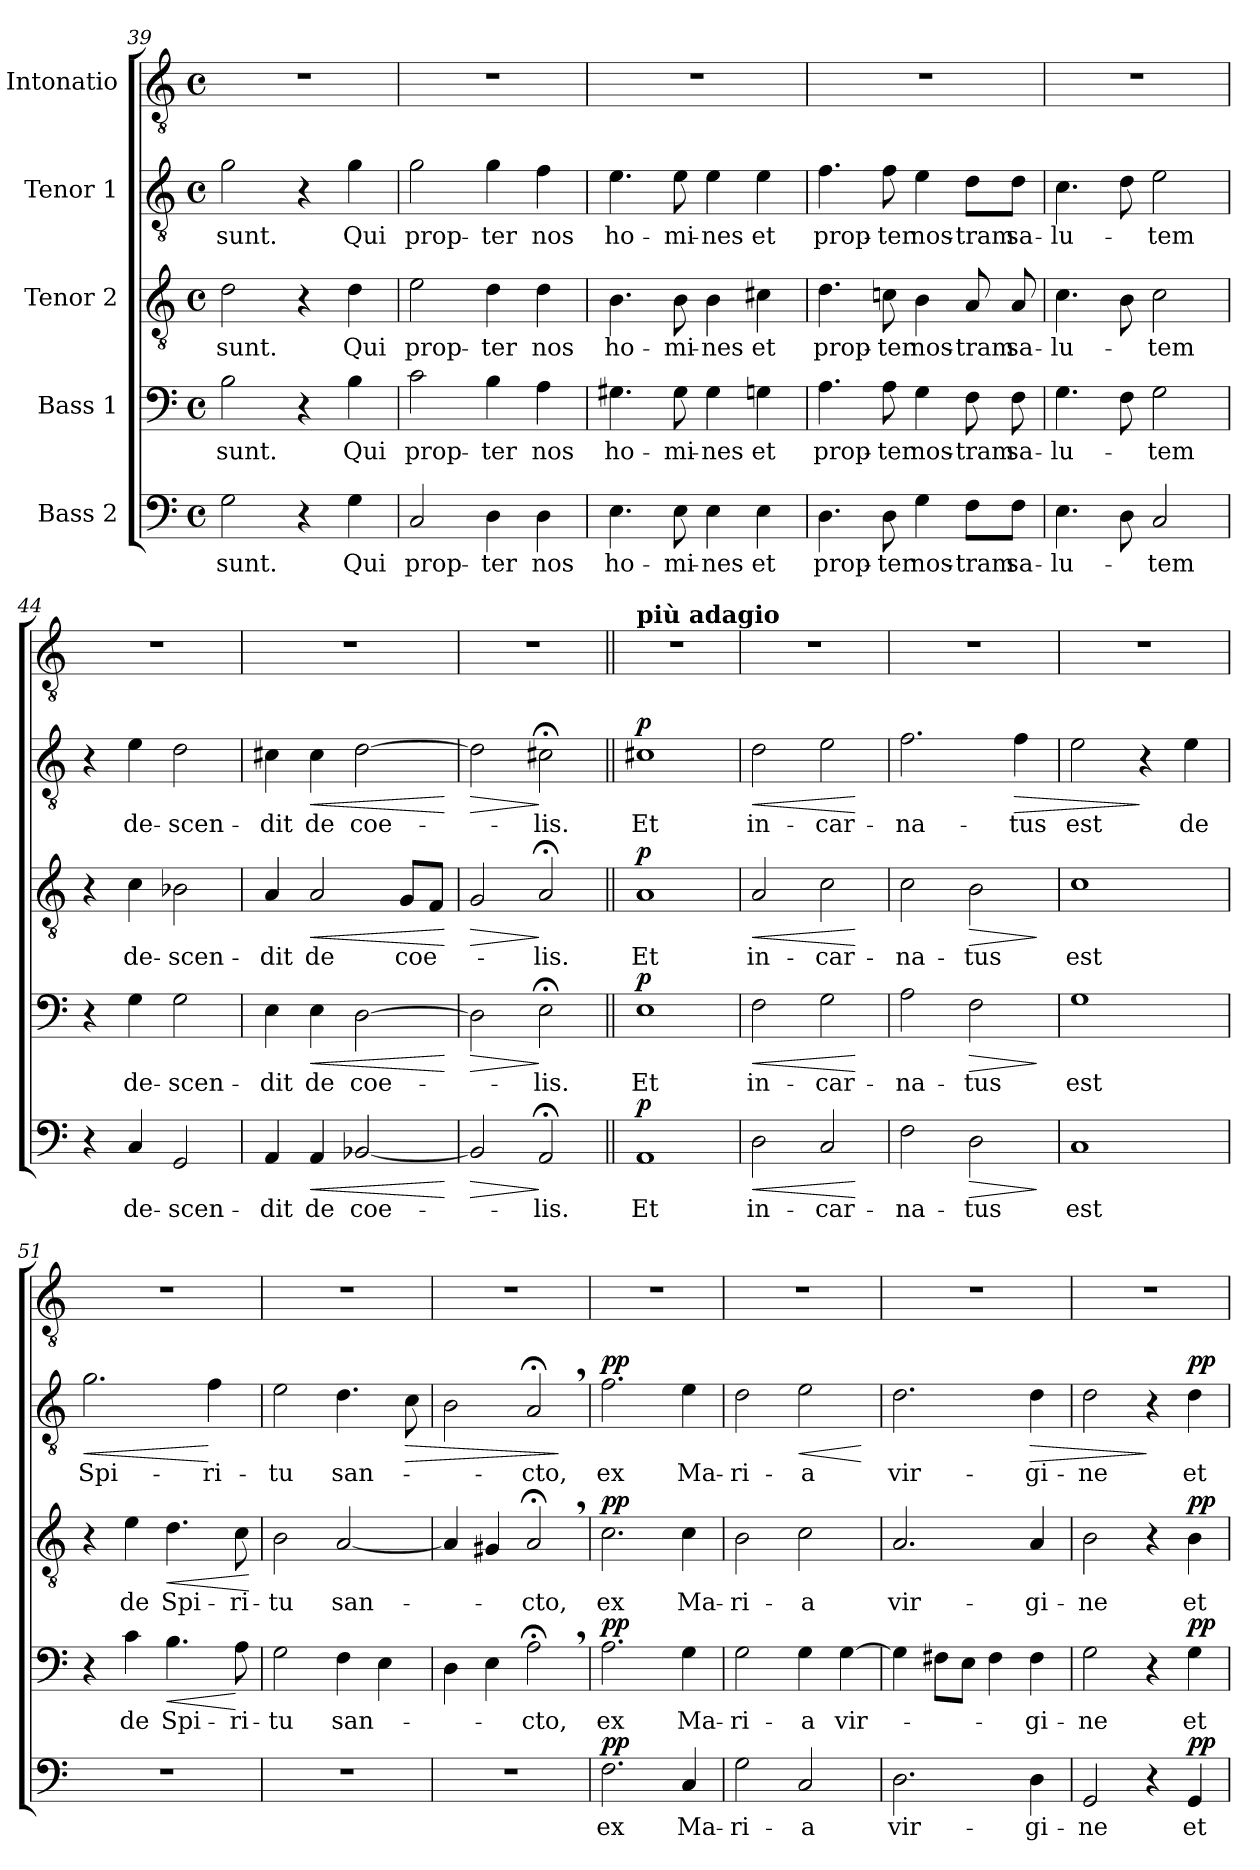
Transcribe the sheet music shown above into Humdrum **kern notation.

**kern	**text	**dynam	**kern	**text	**dynam	**kern	**text	**dynam	**kern	**text	**dynam	**kern
*part5	*part5	*part5	*part4	*part4	*part4	*part3	*part3	*part3	*part2	*part2	*part2	*part1
*staff5	*staff5	*staff5	*staff4	*staff4	*staff4	*staff3	*staff3	*staff3	*staff2	*staff2	*staff2	*staff1
*I"Bass 2	*	*	*I"Bass 1	*	*	*I"Tenor 2	*	*	*I"Tenor 1	*	*	*I"Intonatio
*clefF4	*	*	*clefF4	*	*	*clefGv2	*	*	*clefGv2	*	*	*clefGv2
*k[]	*	*	*k[]	*	*	*k[]	*	*	*k[]	*	*	*k[]
*C:	*	*	*C:	*	*	*C:	*	*	*C:	*	*	*C:
*M4/4	*	*	*M4/4	*	*	*M4/4	*	*	*M4/4	*	*	*M4/4
*met(c)	*	*	*met(c)	*	*	*met(c)	*	*	*met(c)	*	*	*met(c)
=39	=39	=39	=39	=39	=39	=39	=39	=39	=39	=39	=39	=39
!	!LO:LY:b	!	!	!LO:LY:b	!	!	!LO:LY:b	!	!	!LO:LY:b	!	!
2G\	sunt.	.	2B\	sunt.	.	2d\	sunt.	.	2g\	sunt.	.	1r
4r	.	.	4r	.	.	4r	.	.	4r	.	.	.
!	!LO:LY:b	!	!	!LO:LY:b	!	!	!LO:LY:b	!	!	!LO:LY:b	!	!
4G\	Qui	.	4B\	Qui	.	4d\	Qui	.	4g\	Qui	.	.
=40	=40	=40	=40	=40	=40	=40	=40	=40	=40	=40	=40	=40
!	!LO:LY:b	!	!	!LO:LY:b	!	!	!LO:LY:b	!	!	!LO:LY:b	!	!
2C/	prop-	.	2c\	prop-	.	2e\	prop-	.	2g\	prop-	.	1r
!	!LO:LY:b	!	!	!LO:LY:b	!	!	!LO:LY:b	!	!	!LO:LY:b	!	!
4D\	-ter	.	4B\	-ter	.	4d\	-ter	.	4g\	-ter	.	.
!	!LO:LY:b	!	!	!LO:LY:b	!	!	!LO:LY:b	!	!	!LO:LY:b	!	!
4D\	nos	.	4A\	nos	.	4d\	nos	.	4f\	nos	.	.
!!LO:LB:g=z
=41	=41	=41	=41	=41	=41	=41	=41	=41	=41	=41	=41	=41
!	!LO:LY:b	!	!	!LO:LY:b	!	!	!LO:LY:b	!	!	!LO:LY:b	!	!
4.E\	ho-	.	4.G#X\	ho-	.	4.B\	ho-	.	4.e\	ho-	.	1r
!	!LO:LY:b	!	!	!LO:LY:b	!	!	!LO:LY:b	!	!	!LO:LY:b	!	!
8E\	-mi-	.	8G#\	-mi-	.	8B\	-mi-	.	8e\	-mi-	.	.
!	!LO:LY:b	!	!	!LO:LY:b	!	!	!LO:LY:b	!	!	!LO:LY:b	!	!
4E\	-nes	.	4G#\	-nes	.	4B\	-nes	.	4e\	-nes	.	.
!	!LO:LY:b	!	!	!LO:LY:b	!	!	!LO:LY:b	!	!	!LO:LY:b	!	!
4E\	et	.	4Gn\	et	.	4c#X\	et	.	4e\	et	.	.
=42	=42	=42	=42	=42	=42	=42	=42	=42	=42	=42	=42	=42
!	!LO:LY:b	!	!	!LO:LY:b	!	!	!LO:LY:b	!	!	!LO:LY:b	!	!
4.D\	prop-	.	4.A\	prop-	.	4.d\	prop-	.	4.f\	prop-	.	1r
!	!LO:LY:b	!	!	!LO:LY:b	!	!	!LO:LY:b	!	!	!LO:LY:b	!	!
8D\	-ter	.	8A\	-ter	.	8cn\	-ter	.	8f\	-ter	.	.
!	!LO:LY:b	!	!	!LO:LY:b	!	!	!LO:LY:b	!	!	!LO:LY:b	!	!
4G\	nos-	.	4G\	nos-	.	4B\	nos-	.	4e\	nos-	.	.
!	!LO:LY:b	!	!	!LO:LY:b	!	!	!LO:LY:b	!	!	!LO:LY:b	!	!
8F\L	-tram	.	8F\	-tram	.	8A/	-tram	.	8d\L	-tram	.	.
!	!LO:LY:b	!	!	!LO:LY:b	!	!	!LO:LY:b	!	!	!LO:LY:b	!	!
8F\J	sa-	.	8F\	sa-	.	8A/	sa-	.	8d\J	sa-	.	.
=43	=43	=43	=43	=43	=43	=43	=43	=43	=43	=43	=43	=43
!	!LO:LY:b	!	!	!LO:LY:b	!	!	!LO:LY:b	!	!	!LO:LY:b	!	!
4.E\	-lu-	.	4.G\	-lu-	.	4.c\	-lu-	.	4.c\	-lu-	.	1r
8D\	.	.	8F\	.	.	8B\	.	.	8d\	.	.	.
!	!LO:LY:b	!	!	!LO:LY:b	!	!	!LO:LY:b	!	!	!LO:LY:b	!	!
2C/	-tem	.	2G\	-tem	.	2c\	-tem	.	2e\	-tem	.	.
=44	=44	=44	=44	=44	=44	=44	=44	=44	=44	=44	=44	=44
4r	.	.	4r	.	.	4r	.	.	4r	.	.	1r
!	!LO:LY:b	!	!	!LO:LY:b	!	!	!LO:LY:b	!	!	!LO:LY:b	!	!
4C/	de-	.	4G\	de-	.	4c\	de-	.	4e\	de-	.	.
!	!LO:LY:b	!	!	!LO:LY:b	!	!	!LO:LY:b	!	!	!LO:LY:b	!	!
2GG/	-scen-	.	2G\	-scen-	.	2B-X\	-scen-	.	2d\	-scen-	.	.
=45	=45	=45	=45	=45	=45	=45	=45	=45	=45	=45	=45	=45
!	!LO:LY:b	!	!	!LO:LY:b	!	!	!LO:LY:b	!	!	!LO:LY:b	!	!
4AA/	-dit	.	4E\	-dit	.	4A/	-dit	.	4c#X\	-dit	.	1r
!	!LO:LY:b	!LO:HP:b	!	!LO:LY:b	!LO:HP:b	!	!LO:LY:b	!LO:HP:b	!	!LO:LY:b	!LO:HP:b	!
4AA/	de	<	4E\	de	<	2A/	de	<	4c#\	de	<	.
!	!LO:LY:b	!	!	!LO:LY:b	!	!	!	!	!	!LO:LY:b	!	!
[2BB-X/	coe-	.	[2D\	coe-	.	.	.	.	[2d\	coe-	.	.
!	!	!	!	!	!	!	!LO:LY:b	!	!	!	!	!
.	.	.	.	.	.	8G/L	coe-	.	.	.	.	.
.	.	.	.	.	.	8F/J	.	.	.	.	.	.
.	.	[	.	.	[	.	.	[	.	.	[	.
=46	=46	=46	=46	=46	=46	=46	=46	=46	=46	=46	=46	=46
!	!	!LO:HP:b	!	!	!LO:HP:b	!	!	!LO:HP:b	!	!	!LO:HP:b	!
2BB-/]	.	>	2D\]	.	>	2G/	.	>	2d\]	.	>	1r
!	!LO:LY:b	!	!	!LO:LY:b	!	!	!LO:LY:b	!	!	!LO:LY:b	!	!
2AA;/	-lis.	]	2E;<\	-lis.	]	2A;/	-lis.	]	2c#X;<\	-lis.	]	.
!!LO:LB:g=z
=47||	=47||	=47||	=47||	=47||	=47||	=47||	=47||	=47||	=47||	=47||	=47||	=47||
!	!	!	!	!	!	!	!	!	!	!	!	!LO:TX:a:B:t=più adagio
!	!LO:LY:b	!LO:DY:a	!	!LO:LY:b	!LO:DY:a	!	!LO:LY:b	!LO:DY:a	!	!LO:LY:b	!LO:DY:a	!
1AA	Et	p	1E	Et	p	1A	Et	p	1c#X	Et	p	1r
=48	=48	=48	=48	=48	=48	=48	=48	=48	=48	=48	=48	=48
!	!LO:LY:b	!LO:HP:b	!	!LO:LY:b	!LO:HP:b	!	!LO:LY:b	!LO:HP:b	!	!LO:LY:b	!LO:HP:b	!
2D\	in-	<	2F\	in-	<	2A/	in-	<	2d\	in-	<	1r
!	!LO:LY:b	!	!	!LO:LY:b	!	!	!LO:LY:b	!	!	!LO:LY:b	!	!
2C/	-car-	.	2G\	-car-	.	2c\	-car-	.	2e\	-car-	.	.
.	.	[	.	.	[	.	.	[	.	.	[	.
=49	=49	=49	=49	=49	=49	=49	=49	=49	=49	=49	=49	=49
!	!LO:LY:b	!	!	!LO:LY:b	!	!	!LO:LY:b	!	!	!LO:LY:b	!	!
2F\	-na-	.	2A\	-na-	.	2c\	-na-	.	2.f\	-na-	.	1r
!	!LO:LY:b	!LO:HP:b	!	!LO:LY:b	!LO:HP:b	!	!LO:LY:b	!LO:HP:b	!	!	!	!
2D\	-tus	>	2F\	-tus	>	2B\	-tus	>	.	.	.	.
!	!	!	!	!	!	!	!	!	!	!LO:LY:b	!LO:HP:b	!
.	.	.	.	.	.	.	.	.	4f\	-tus	>	.
.	.	]	.	.	]	.	.	]	.	.	.	.
=50	=50	=50	=50	=50	=50	=50	=50	=50	=50	=50	=50	=50
!	!LO:LY:b	!	!	!LO:LY:b	!	!	!LO:LY:b	!	!	!LO:LY:b	!	!
1C	est	.	1G	est	.	1c	est	.	2e\	est	.	1r
.	.	.	.	.	.	.	.	.	4r	.	]	.
!	!	!	!	!	!	!	!	!	!	!LO:LY:b	!	!
.	.	.	.	.	.	.	.	.	4e\	de	.	.
=51	=51	=51	=51	=51	=51	=51	=51	=51	=51	=51	=51	=51
!	!	!	!	!	!	!	!	!	!	!LO:LY:b	!LO:HP:b	!
1r	.	.	4r	.	.	4r	.	.	2.g\	Spi-	<	1r
!	!	!	!	!LO:LY:b	!	!	!LO:LY:b	!	!	!	!	!
.	.	.	4c\	de	.	4e\	de	.	.	.	.	.
!	!	!	!	!LO:LY:b	!LO:HP:b	!	!LO:LY:b	!LO:HP:b	!	!	!	!
.	.	.	4.B\	Spi-	<	4.d\	Spi-	<	.	.	.	.
!	!	!	!	!	!	!	!	!	!	!LO:LY:b	!	!
.	.	.	.	.	.	.	.	.	4f\	-ri-	[	.
!	!	!	!	!LO:LY:b	!	!	!LO:LY:b	!	!	!	!	!
.	.	.	8A\	-ri-	[	8c\	-ri-	.	.	.	.	.
.	.	.	.	.	.	.	.	[	.	.	.	.
=52	=52	=52	=52	=52	=52	=52	=52	=52	=52	=52	=52	=52
!	!	!	!	!LO:LY:b	!	!	!LO:LY:b	!	!	!LO:LY:b	!	!
1r	.	.	2G\	-tu	.	2B\	-tu	.	2e\	-tu	.	1r
!	!	!	!	!LO:LY:b	!	!	!LO:LY:b	!	!	!LO:LY:b	!	!
.	.	.	4F\	san-	.	[2A/	san-	.	4.d\	san-	.	.
.	.	.	4E\	.	.	.	.	.	.	.	.	.
!	!	!	!	!	!	!	!	!	!	!	!LO:HP:b	!
.	.	.	.	.	.	.	.	.	8c\	.	>	.
=53	=53	=53	=53	=53	=53	=53	=53	=53	=53	=53	=53	=53
1r	.	.	4D\	.	.	4A/]	.	.	2B\	.	.	1r
.	.	.	4E\	.	.	4G#X/	.	.	.	.	.	.
!	!	!	!	!LO:LY:b	!	!	!LO:LY:b	!	!	!LO:LY:b	!	!
.	.	.	2A;<,>\	-cto,	.	2A;,>/	-cto,	.	2A;,>/	-cto,	.	.
.	.	.	.	.	.	.	.	.	.	.	]	.
=54	=54	=54	=54	=54	=54	=54	=54	=54	=54	=54	=54	=54
!	!LO:LY:b	!LO:DY:a	!	!LO:LY:b	!LO:DY:a	!	!LO:LY:b	!LO:DY:a	!	!LO:LY:b	!LO:DY:a	!
2.F\	ex	pp	2.A\	ex	pp	2.c\	ex	pp	2.f\	ex	pp	1r
!	!LO:LY:b	!	!	!LO:LY:b	!	!	!LO:LY:b	!	!	!LO:LY:b	!	!
4C/	Ma-	.	4G\	Ma-	.	4c\	Ma-	.	4e\	Ma-	.	.
!!LO:PB:g=z
=55	=55	=55	=55	=55	=55	=55	=55	=55	=55	=55	=55	=55
!	!LO:LY:b	!	!	!LO:LY:b	!	!	!LO:LY:b	!	!	!LO:LY:b	!	!
2G\	-ri-	.	2G\	-ri-	.	2B\	-ri-	.	2d\	-ri-	.	1r
!	!LO:LY:b	!	!	!LO:LY:b	!	!	!LO:LY:b	!	!	!LO:LY:b	!LO:HP:b	!
2C/	-a	.	4G\	-a	.	2c\	-a	.	2e\	-a	<	.
!	!	!	!	!LO:LY:b	!	!	!	!	!	!	!	!
.	.	.	[4G\	vir-	.	.	.	.	.	.	.	.
.	.	.	.	.	.	.	.	.	.	.	[	.
=56	=56	=56	=56	=56	=56	=56	=56	=56	=56	=56	=56	=56
!	!LO:LY:b	!	!	!	!	!	!LO:LY:b	!	!	!LO:LY:b	!	!
2.D\	vir-	.	4G\]	.	.	2.A/	vir-	.	2.d\	vir-	.	1r
.	.	.	8F#X\L	.	.	.	.	.	.	.	.	.
.	.	.	8E\J	.	.	.	.	.	.	.	.	.
.	.	.	4F#\	.	.	.	.	.	.	.	.	.
!	!LO:LY:b	!	!	!LO:LY:b	!	!	!LO:LY:b	!	!	!LO:LY:b	!LO:HP:b	!
4D\	-gi-	.	4F#\	-gi-	.	4A/	-gi-	.	4d\	-gi-	>	.
=57	=57	=57	=57	=57	=57	=57	=57	=57	=57	=57	=57	=57
!	!LO:LY:b	!	!	!LO:LY:b	!	!	!LO:LY:b	!	!	!LO:LY:b	!	!
2GG/	-ne	.	2G\	-ne	.	2B\	-ne	.	2d\	-ne	.	1r
4r	.	.	4r	.	.	4r	.	.	4r	.	]	.
!	!LO:LY:b	!LO:DY:a	!	!LO:LY:b	!LO:DY:a	!	!LO:LY:b	!LO:DY:a	!	!LO:LY:b	!LO:DY:a	!
4GG/	et	pp	4G\	et	pp	4B\	et	pp	4d\	et	pp	.
=	=	=	=	=	=	=	=	=	=	=	=	=
*-	*-	*-	*-	*-	*-	*-	*-	*-	*-	*-	*-	*-
